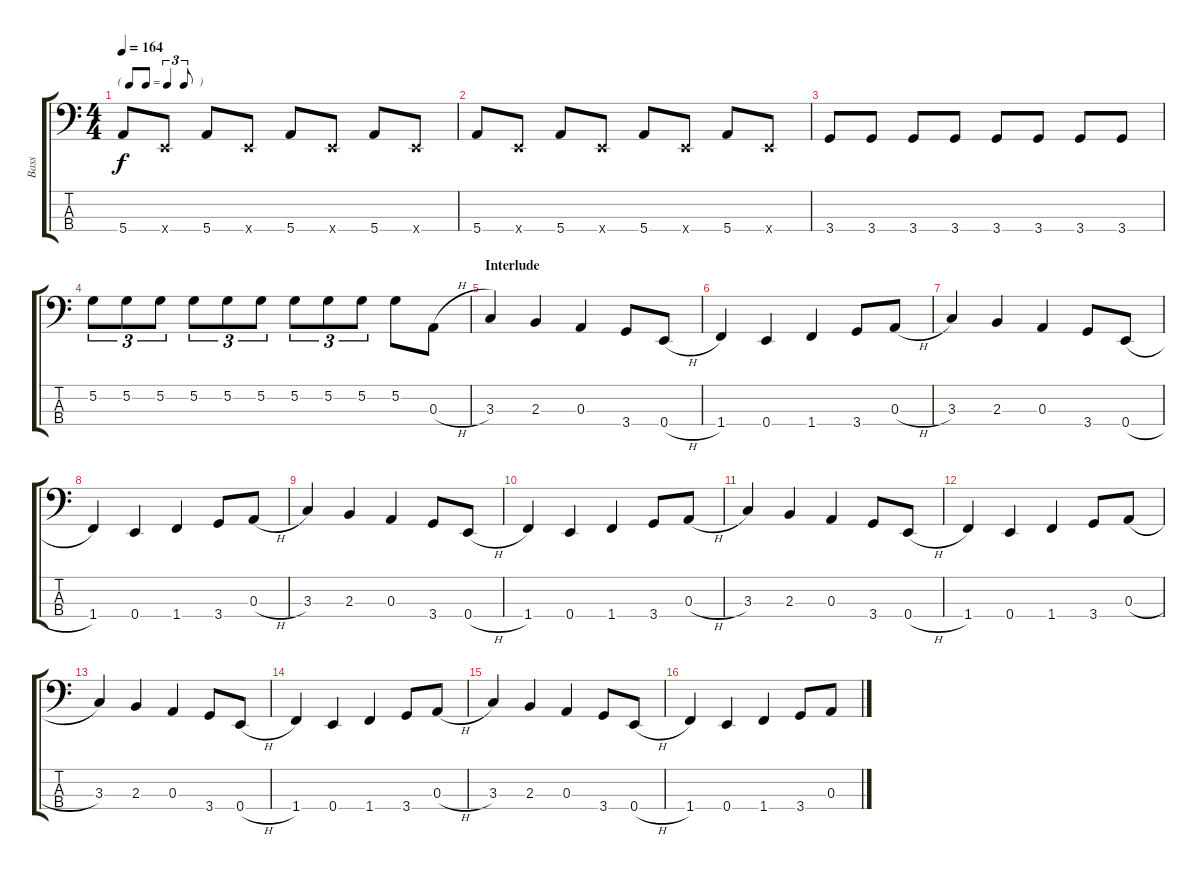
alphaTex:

\track ("Bass" "Bass") {instrument electricbassfinger}
\staff {score tabs}
\tuning (G2 D2 A1 E1) {hide}
\ts (4 4)
\tf triplet8th
\tempo 164
\clef f4
\ks c
5.4.8{dy f} 0.4{x}.8 5.4.8 0.4{x}.8 5.4.8 0.4{x}.8 5.4.8 0.4{x}.8 |
5.4.8 0.4{x}.8 5.4.8 0.4{x}.8 5.4.8 0.4{x}.8 5.4.8 0.4{x}.8 |
3.4.8 3.4.8 3.4.8 3.4.8 3.4.8 3.4.8 3.4.8 3.4.8 |
5.2.8{tu (3 2)} 5.2.8{tu (3 2)} 5.2.8{tu (3 2)} 5.2.8{tu (3 2)} 5.2.8{tu (3 2)} 5.2.8{tu (3 2)} 5.2.8{tu (3 2)} 5.2.8{tu (3 2)} 5.2.8{tu (3 2)} 5.2.8 0.3{h}.8 |
\section ("" "Interlude")
3.3.4 2.3.4 0.3.4 3.4.8 0.4{h}.8 |
1.4.4 0.4.4 1.4.4 3.4.8 0.3{h}.8 |
3.3.4 2.3.4 0.3.4 3.4.8 0.4{h}.8 |
1.4.4 0.4.4 1.4.4 3.4.8 0.3{h}.8 |
3.3.4 2.3.4 0.3.4 3.4.8 0.4{h}.8 |
1.4.4 0.4.4 1.4.4 3.4.8 0.3{h}.8 |
3.3.4 2.3.4 0.3.4 3.4.8 0.4{h}.8 |
1.4.4 0.4.4 1.4.4 3.4.8 0.3{h}.8 |
3.3.4 2.3.4 0.3.4 3.4.8 0.4{h}.8 |
1.4.4 0.4.4 1.4.4 3.4.8 0.3{h}.8 |
3.3.4 2.3.4 0.3.4 3.4.8 0.4{h}.8 |
1.4.4 0.4.4 1.4.4 3.4.8 0.3{h}.8
